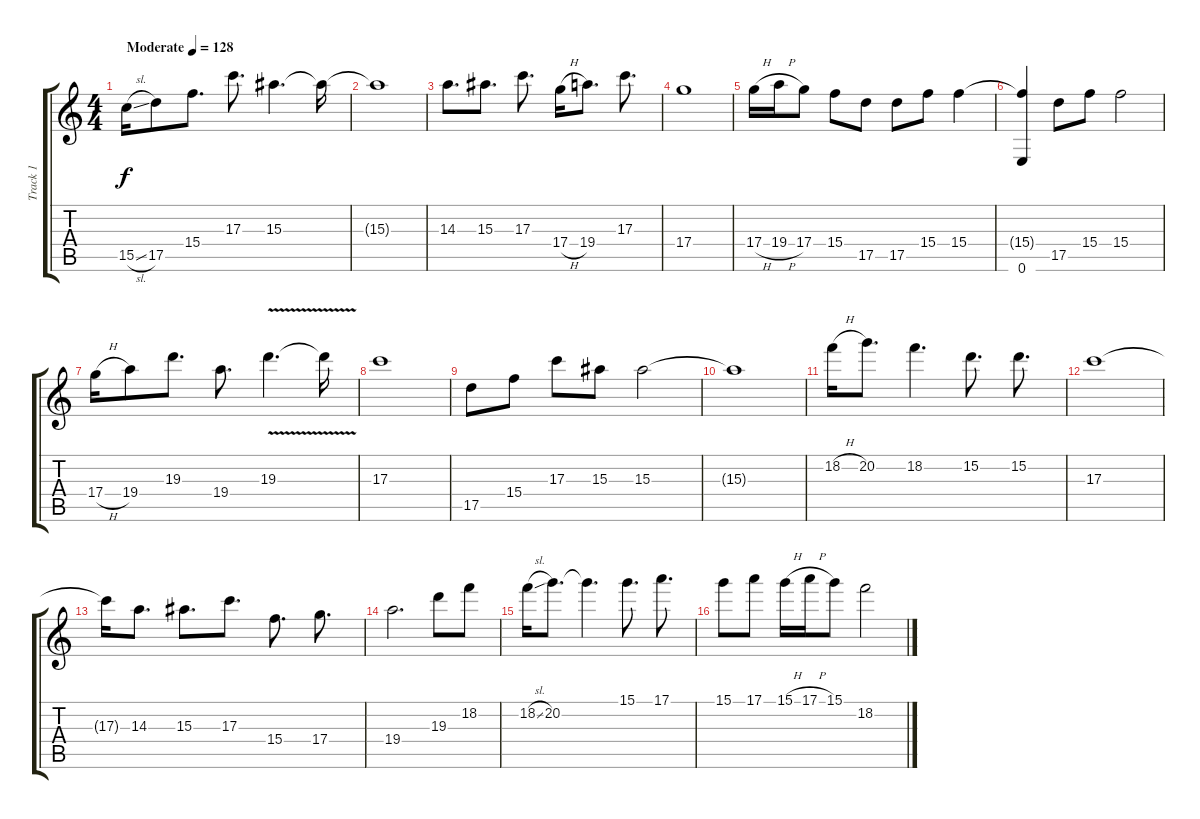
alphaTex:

\track ("Track 1" "Track 1") {instrument electricguitarjazz}
\staff {score tabs}
\tuning (E4 B3 G3 D3 A2 E2) {hide}
\ts (4 4)
\tempo (128 "Moderate")
\clef g2
\ks c
15.5{sl}.16{dy f instrument electricguitarjazz} 17.5.8 15.4.8{d} 17.3.8{d} 15.3.4{d} 15.3{t}.16 |
15.3{t}.1 |
14.3.8{d} 15.3.8{d} 17.3.8{d} 17.4{h}.16 19.4.8{d} 17.3.8{d} |
17.4.1 |
17.4{h}.16 19.4{h}.16 17.4.8 15.4.8 17.5.8 17.5.8 15.4.8 15.4.4 |
(15.4{t} 0.6).4 17.5.8 15.4.8 15.4.2 |
17.4{h}.16 19.4.8 19.3.8{d} 19.4.8{d} 19.3{v}.4{d} 19.3{t}.16 |
17.3.1 |
17.5.8 15.4.8 17.3.8 15.3.8 15.3.2 |
15.3{t}.1 |
18.2{h}.16 20.2.8{d} 18.2.4{d} 15.2.8{d} 15.2.8{d} |
17.3.1 |
17.3{t}.16 14.3.8{d} 15.3.8{d} 17.3.8{d} 15.4.8{d} 17.4.8{d} |
19.4.2{d} 19.3.8 18.2.8 |
18.2{sl}.16 20.2.8{d} 20.2{t}.4{d} 15.1.8{d} 17.1.8{d} |
15.1.8 17.1.8 15.1{h}.16 17.1{h}.16 15.1.8 18.2.2
